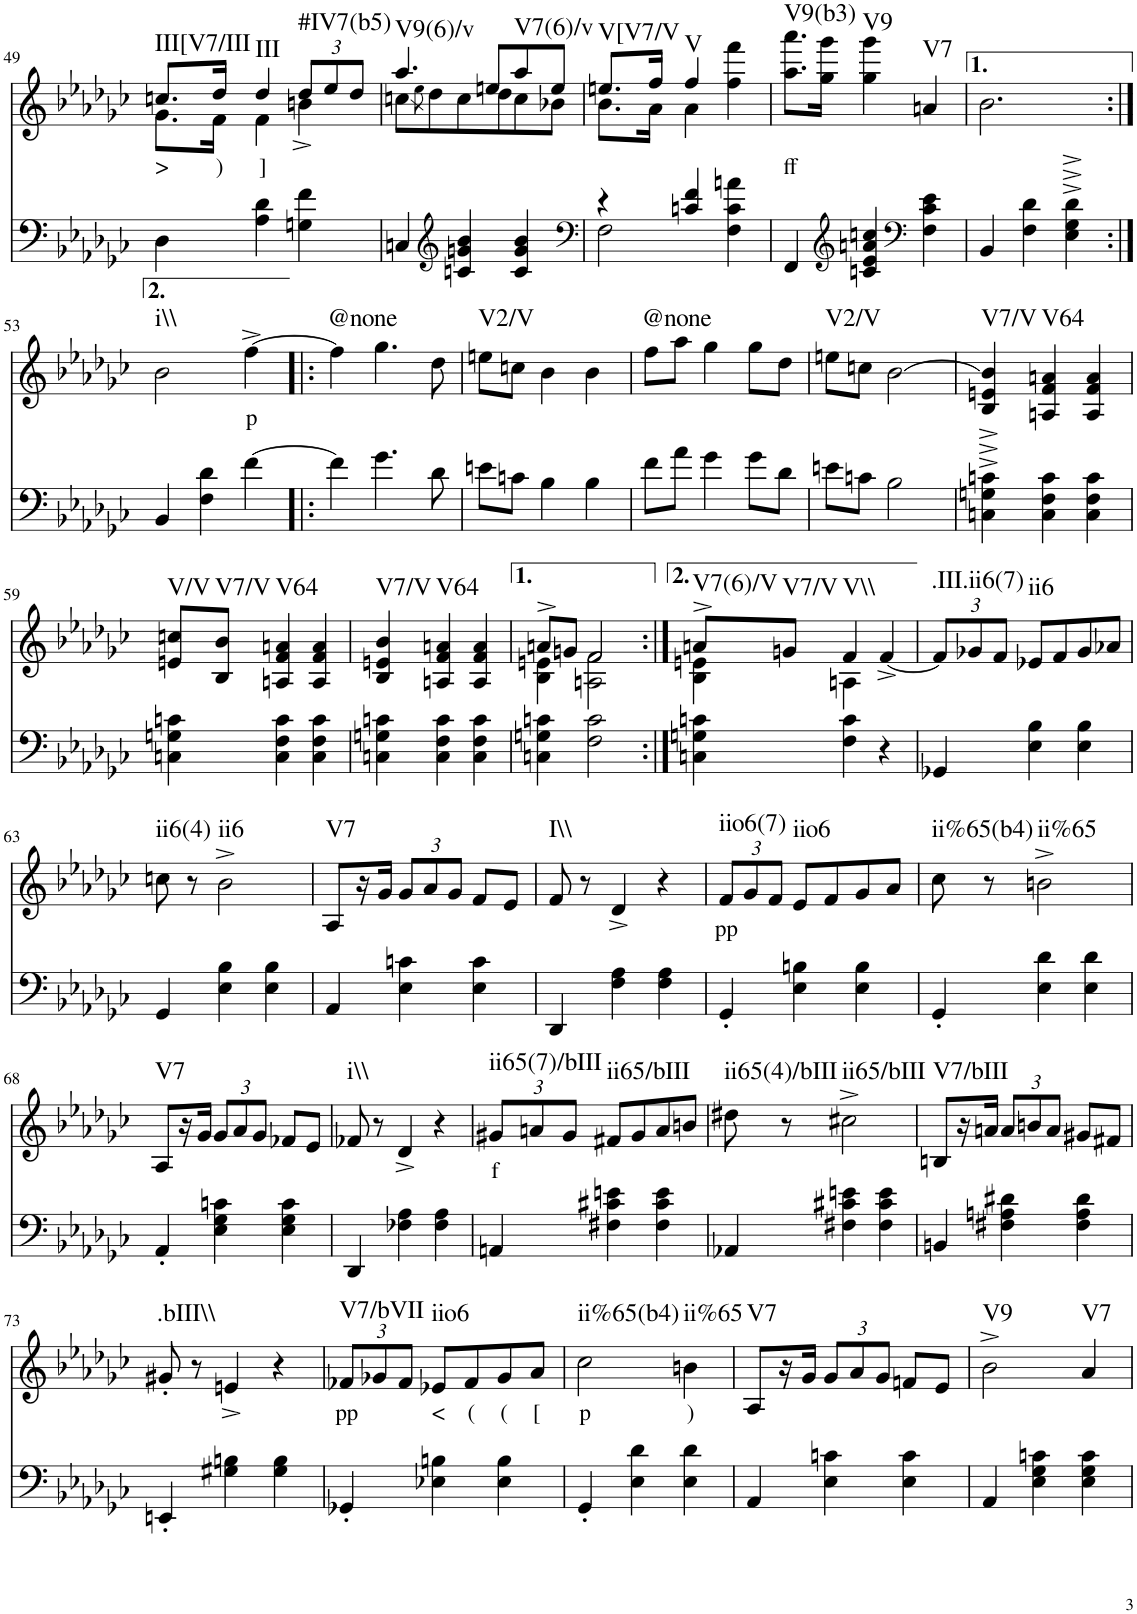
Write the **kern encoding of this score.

**kern	**kern	**text	**harte
*part2	*part1	*part1	*part1
*staff2	*staff1	*staff1	*
*I"piano	*I"piano	*	*
*I'Pno	*I'Pno	*	*
!!LO:PB:g=z
*clefF4	*clefG2	*	*
*k[b-e-a-d-g-c-]	*k[b-e-a-d-g-c-]	*	*
*e-:	*e-:	*	*
*M3/4	*M3/4	*	*
=49	=49	=49	=49
*	*^	*	*
!	!	!	!LO:LY:b	!LO:H:kt=III[V7/III
4D-\	8.ccn/L	8.g-\L	>	N
!	!	!	!LO:LY:b	!
.	16dd-/Jk	16f\Jk	)	.
!	!	!	!LO:LY:b	!LO:H:kt=III
4A-\ 4d-\	4dd-/	4f\	]	N
*	*Xbrackettup	*	*	*
!	!	!	!	!LO:H:kt=#IV7(b5)
4Gn\ 4f\	12dd-/L	4bn^\	.	N
.	12ee-/	.	.	.
.	12dd-/J	.	.	.
=50	=50	=50	=50	=50
!	!	!	!	!LO:H:kt=V9(6)/v
4Cn/	4.aa-/	8ccn\L	.	N
.	.	8qee-\	.	.
.	.	8dd-\	.	.
*clefG2	*	*	*	*
4cn/ 4gn/ 4b-/	.	8cc\	.	.
.	8een/L	8dd-\	.	.
!	!	!	!	!LO:H:kt=V7(6)/v
4c/ 4g/ 4b-/	8aa-/	8cc\	.	N
.	8ee/J	8b-X\J	.	.
=51	=51	=51	=51	=51
*clefF4	*	*	*	*
*^	*	*	*	*
!	!	!	!	!	!LO:H:kt=V[V7/V
4r	2F\	8.een/L	8.b-\L	.	N
.	.	16ff/Jk	16a-\Jk	.	.
!	!	!	!	!	!LO:H:kt=V
4cn/ 4f/	.	4ff/	4a-\	.	N
4ryy	4F\ 4c\ 4an\	4ryy	4ff\ 4fff\	.	.
=52	=52	=52	=52	=52	=52
!	!	!	!	!LO:LY:b	!LO:H:kt=V9(b3)
*v	*v	*	*	*	*
*	*v	*v	*	*
4FF/	8.aa-\ 8.aaa-\L	ff	N
.	16gg-\ 16ggg-\Jk	.	.
*clefG2	*	*	*
!	!	!	!LO:H:kt=V9
4cn/ 4e-/ 4an/ 4ccn/	4gg-\ 4ggg-\	.	N
*clefF4	*	*	*
!	!	!	!LO:H:kt=V7
4F\ 4c\ 4e-\	4an/	.	N
=53	=53	=53	=53
4BB-/	2.b-\	.	.
4F\ 4d-\	.	.	.
4E-\^ 4G-\^ 4d-\^	.	.	.
!!LO:LB:g=z
=53:|!	=53:|!	=53:|!	=53:|!
!	!	!	!LO:H:kt=i\\
4BB-/	2b-\	.	N
4F\ 4d-\	.	.	.
!	!	!LO:LY:b	!
[4f\	[4ff^\	p	.
=54!|:	=54!|:	=54!|:	=54!|:
!	!	!	!LO:H:kt=@none
4f\]	4ff\]	.	N
4.g-\	4.gg-\	.	.
8d-\	8dd-\	.	.
=55	=55	=55	=55
!	!	!	!LO:H:kt=V2/V
8en\L	8een\L	.	N
8cn\J	8ccn\J	.	.
4B-\	4b-\	.	.
4B-\	4b-\	.	.
=56	=56	=56	=56
!	!	!	!LO:H:kt=@none
8f\L	8ff\L	.	N
8a-\J	8aa-\J	.	.
4g-\	4gg-\	.	.
8g-\L	8gg-\L	.	.
8d-\J	8dd-\J	.	.
=57	=57	=57	=57
!	!	!	!LO:H:kt=V2/V
8en\L	8een\L	.	N
8cn\J	8ccn\J	.	.
2B-\	[2b-\	.	.
=58	=58	=58	=58
!	!	!	!LO:H:kt=V7/V
4Cn\^ 4Gn\^ 4cn\^	4B-/ 4en/ 4b-/]	.	N
!	!	!	!LO:H:kt=V64
4C\ 4F\ 4c\	4An/ 4f/ 4an/	.	N
4C\ 4F\ 4c\	4A/ 4f/ 4a/	.	.
!!LO:LB:g=z
=59	=59	=59	=59
!	!	!	!LO:H:kt=V/V
4Cn\ 4Gn\ 4cn\	8en/ 8ccn/L	.	N
!	!	!	!LO:H:kt=V7/V
.	8B-/ 8b-/J	.	N
!	!	!	!LO:H:kt=V64
4C\ 4F\ 4c\	4An/ 4f/ 4an/	.	N
4C\ 4F\ 4c\	4A/ 4f/ 4a/	.	.
=60	=60	=60	=60
!	!	!	!LO:H:kt=V7/V
4Cn\ 4Gn\ 4cn\	4B-/ 4en/ 4b-/	.	N
!	!	!	!LO:H:kt=V64
4C\ 4F\ 4c\	4An/ 4f/ 4an/	.	N
4C\ 4F\ 4c\	4A/ 4f/ 4a/	.	.
=61	=61	=61	=61
*	*^	*	*
4Cn\ 4Gn\ 4cn\	8an^/L	4B-\ 4en\	.	.
.	8gn/J	.	.	.
2F\ 2c\	2f/	2An\ 2f\	.	.
=61:|!	=61:|!	=61:|!	=61:|!	=61:|!
!	!	!	!	!LO:H:kt=V7(6)/V
4Cn\ 4Gn\ 4cn\	8an^/L	4B-\ 4en\	.	N
!	!	!	!	!LO:H:kt=V7/V
.	8gn/J	.	.	N
!	!	!	!	!LO:H:kt=V\\
4F\ 4c\	4f/	4An\	.	N
4r	[4f^/	4ryy	.	.
=62	=62	=62	=62	=62
!	!	!	!	!LO:H:kt=.III.ii6(7)
*	*v	*v	*	*
4GG-X/	12f/L]	.	N
.	12g-X/	.	.
.	12f/J	.	.
!	!	!	!LO:H:kt=ii6
4E-\ 4B-\	8e-X/L	.	N
.	8f/	.	.
4E-\ 4B-\	8g-/	.	.
.	8a-X/J	.	.
!!LO:LB:g=z
=63	=63	=63	=63
!	!	!	!LO:H:kt=ii6(4)
4GG-/	8ccn\	.	N
.	8r	.	.
!	!	!	!LO:H:kt=ii6
4E-\ 4B-\	2b-^\	.	N
4E-\ 4B-\	.	.	.
=64	=64	=64	=64
!	!	!	!LO:H:kt=V7
4AA-/	8A-/L	.	N
.	16r	.	.
.	16g-/JJ	.	.
4E-\ 4cn\	12g-/L	.	.
.	12a-/	.	.
.	12g-/J	.	.
4E-\ 4c\	8f/L	.	.
.	8e-/J	.	.
=65	=65	=65	=65
!	!	!	!LO:H:kt=I\\
4DD-/	8f/	.	N
.	8r	.	.
4F\ 4A-\	4d-^/	.	.
4F\ 4A-\	4r	.	.
=66	=66	=66	=66
!	!	!LO:LY:b	!LO:H:kt=iio6(7)
4GG-'/	12f/L	pp	N
.	12g-/	.	.
.	12f/J	.	.
!	!	!	!LO:H:kt=iio6
4E-\ 4Bn\	8e-/L	.	N
.	8f/	.	.
4E-\ 4B\	8g-/	.	.
.	8a-/J	.	.
=67	=67	=67	=67
!	!	!	!LO:H:kt=ii%65(b4)
4GG-'/	8cc-\	.	N
.	8r	.	.
!	!	!	!LO:H:kt=ii%65
4E-\ 4d-\	2bn^\	.	N
4E-\ 4d-\	.	.	.
!!LO:LB:g=z
=68	=68	=68	=68
!	!	!	!LO:H:kt=V7
4AA-'/	8A-/L	.	N
.	16r	.	.
.	16g-/JJ	.	.
4E-\ 4G-\ 4cn\	12g-/L	.	.
.	12a-/	.	.
.	12g-/J	.	.
4E-\ 4G-\ 4c\	8f-X/L	.	.
.	8e-/J	.	.
=69	=69	=69	=69
!	!	!	!LO:H:kt=i\\
4DD-/	8f-X/	.	N
.	8r	.	.
4F-X\ 4A-\	4d-^/	.	.
4F-\ 4A-\	4r	.	.
=70	=70	=70	=70
!	!	!LO:LY:b	!LO:H:kt=ii65(7)/bIII
4AAn/	12g#X/L	f	N
.	12an/	.	.
.	12g#/J	.	.
!	!	!	!LO:H:kt=ii65/bIII
4F#X\ 4c#X\ 4en\	8f#X/L	.	N
.	8g#/	.	.
4F#\ 4c#\ 4e\	8a/	.	.
.	8bn/J	.	.
=71	=71	=71	=71
!	!	!	!LO:H:kt=ii65(4)/bIII
4AA-X/	8dd#X\	.	N
.	8r	.	.
!	!	!	!LO:H:kt=ii65/bIII
4F#X\ 4c#X\ 4en\	2cc#X^\	.	N
4F#\ 4c#\ 4e\	.	.	.
=72	=72	=72	=72
!	!	!	!LO:H:kt=V7/bIII
4BBn/	8Bn/L	.	N
.	16r	.	.
.	16an/JJ	.	.
4F#X\ 4An\ 4d#X\	12a/L	.	.
.	12bn/	.	.
.	12a/J	.	.
4F#\ 4A\ 4d#\	8g#X/L	.	.
.	8f#X/J	.	.
!!LO:LB:g=z
=73	=73	=73	=73
!	!	!	!LO:H:kt=.bIII\\
4EEn'/	8g#X'/	.	N
.	8r	.	.
4G#X\ 4Bn\	4en^/	.	.
4G#\ 4B\	4r	.	.
=74	=74	=74	=74
!	!	!LO:LY:b	!LO:H:kt=V7/bVII
4GG-X'/	12f-X/L	pp	N
.	12g-X/	.	.
.	12f-/J	.	.
!	!	!LO:LY:b	!LO:H:kt=iio6
4E-X\ 4Bn\	8e-X/L	<	N
!	!	!LO:LY:b	!
.	8f-/	(	.
!	!	!LO:LY:b	!
4E-\ 4B\	8g-/	(	.
!	!	!LO:LY:b	!
.	8a-/J	[	.
=75	=75	=75	=75
!	!	!LO:LY:b	!LO:H:kt=ii%65(b4)
4GG-'/	2cc-\	p	N
4E-\ 4d-\	.	.	.
!	!	!LO:LY:b	!LO:H:kt=ii%65
4E-\ 4d-\	4bn\	)	N
=76	=76	=76	=76
!	!	!	!LO:H:kt=V7
4AA-/	8A-/L	.	N
.	16r	.	.
.	16g-/JJ	.	.
4E-\ 4cn\	12g-/L	.	.
.	12a-/	.	.
.	12g-/J	.	.
4E-\ 4c\	8fn/L	.	.
.	8e-/J	.	.
=77	=77	=77	=77
!	!	!	!LO:H:kt=V9
4AA-/	2b-^\	.	N
4E-\ 4G-\ 4cn\	.	.	.
!	!	!	!LO:H:kt=V7
4E-\ 4G-\ 4c\	4a-/	.	N
=	=	=	=
*-	*-	*-	*-
